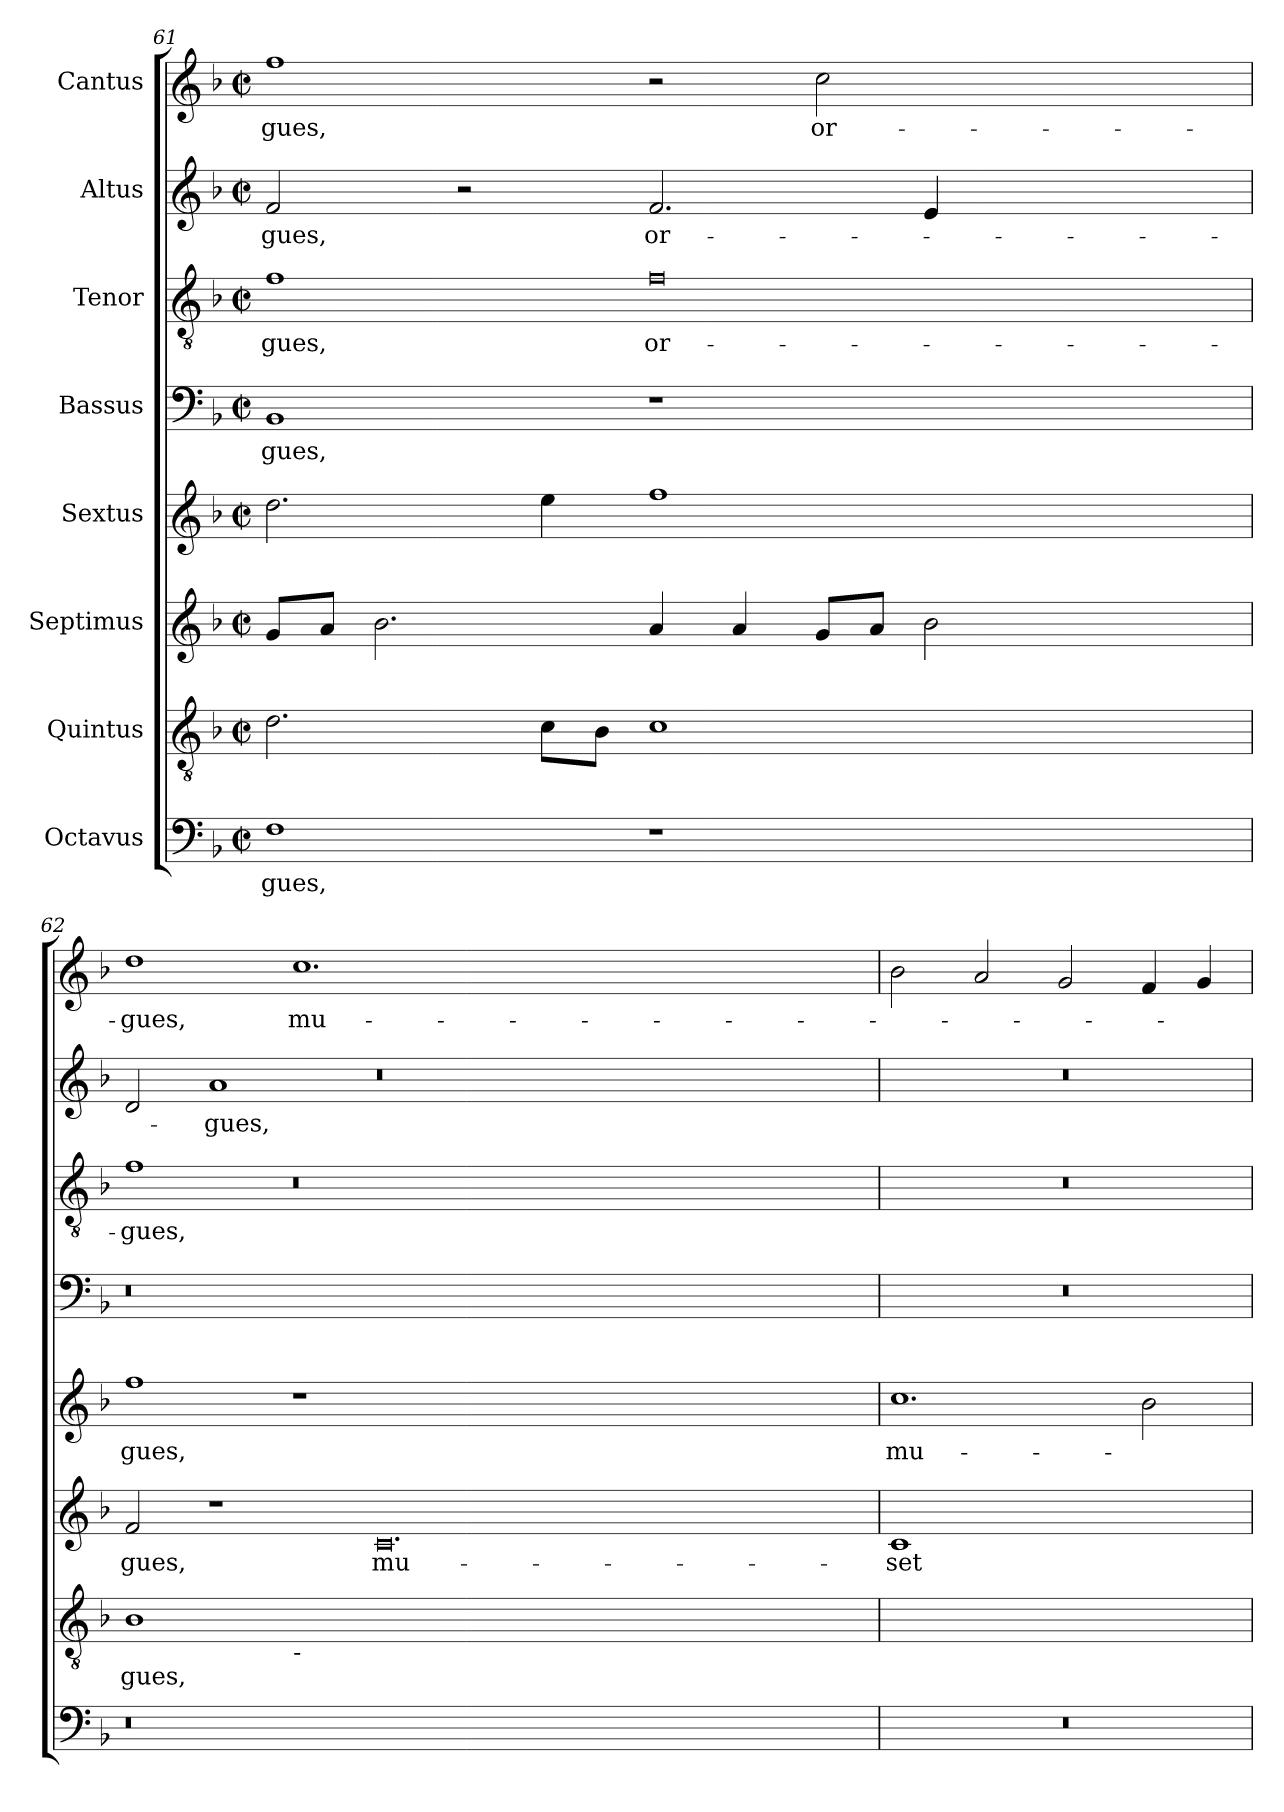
**kern	**text	**kern	**text	**kern	**text	**kern	**text	**kern	**text	**kern	**text	**kern	**text	**kern	**text
*part8	*part8	*part7	*part7	*part6	*part6	*part5	*part5	*part4	*part4	*part3	*part3	*part2	*part2	*part1	*part1
*staff8	*staff8	*staff7	*staff7	*staff6	*staff6	*staff5	*staff5	*staff4	*staff4	*staff3	*staff3	*staff2	*staff2	*staff1	*staff1
*I"Octavus	*	*I"Quintus	*	*I"Septimus	*	*I"Sextus	*	*I"Bassus	*	*I"Tenor	*	*I"Altus	*	*I"Cantus	*
*clefF4	*	*clefGv2	*	*clefG2	*	*clefG2	*	*clefF4	*	*clefGv2	*	*clefG2	*	*clefG2	*
*k[b-]	*	*k[b-]	*	*k[b-]	*	*k[b-]	*	*k[b-]	*	*k[b-]	*	*k[b-]	*	*k[b-]	*
*F:	*	*F:	*	*F:	*	*F:	*	*F:	*	*F:	*	*F:	*	*F:	*
*M4/2	*	*M4/2	*	*M4/2	*	*M4/2	*	*M4/2	*	*M4/2	*	*M4/2	*	*M4/2	*
*met(c|)	*	*met(c|)	*	*met(c|)	*	*met(c|)	*	*met(c|)	*	*met(c|)	*	*met(c|)	*	*met(c|)	*
=61A	=61A	=61A	=61A	=61A	=61A	=61A	=61A	=61A	=61A	=61A	=61A	=61A	=61A	=61A	=61A
!	!LO:LY:b	!	!	!	!	!	!	!	!LO:LY:b	!	!LO:LY:b	!	!LO:LY:b	!	!LO:LY:b
1F	-gues,	2.d	.	8gL	.	2.dd	.	1BB-	-gues,	1f	-gues,	2f	-gues,	1ff	-gues,
.	.	.	.	8aJ	.	.	.	.	.	.	.	.	.	.	.
.	.	.	.	2.b-	.	.	.	.	.	.	.	.	.	.	.
.	.	.	.	.	.	.	.	.	.	.	.	2r	.	.	.
.	.	8cL	.	.	.	4ee	.	.	.	.	.	.	.	.	.
.	.	8B-J	.	.	.	.	.	.	.	.	.	.	.	.	.
!	!	!	!	!	!	!	!	!	!	!	!LO:LY:b	!	!LO:LY:b	!	!
1r	.	1c	.	4a	.	1ff	.	1r	.	0f	or-	2.f	or-	2r	.
.	.	.	.	4a	.	.	.	.	.	.	.	.	.	.	.
!	!	!	!	!	!	!	!	!	!	!	!	!	!	!	!LO:LY:b
.	.	.	.	8gL	.	.	.	.	.	.	.	.	.	2cc	or-
.	.	.	.	8aJ	.	.	.	.	.	.	.	.	.	.	.
.	.	.	.	2b-	.	.	.	.	.	.	.	4e	.	.	.
1ryy	.	1ryy	.	.	.	1ryy	.	1ryy	.	.	.	1ryy	.	1ryy	.
.	.	.	.	2.ryy	.	.	.	.	.	.	.	.	.	.	.
=62A	=62A	=62A	=62A	=62A	=62A	=62A	=62A	=62A	=62A	=62A	=62A	=62A	=62A	=62A	=62A
!	!	!	!LO:LY:b	!	!LO:LY:b	!	!LO:LY:b	!	!	!	!LO:LY:b	!	!	!	!LO:LY:b
0r	.	1B-	-gues,	2f	-gues,	1ff	-gues,	0r	.	1f	-gues,	2d	.	1dd	-gues,
!	!	!	!	!	!	!	!	!	!	!	!	!	!LO:LY:b	!	!
.	.	.	.	1r	.	.	.	.	.	.	.	1a	-gues,	.	.
!	!	!LO:TX:b:t=-	!	!	!	!	!	!	!	!	!	!	!	!	!
!	!	!	!LO:LY:b	!	!	!	!	!	!	!	!	!	!	!	!LO:LY:b
.	.	[1Fyy	mu	.	.	1r	.	.	.	0r	.	.	.	1.cc	mu-
!	!	!	!	!	!LO:LY:b	!	!	!	!	!	!	!	!	!	!
.	.	.	.	0.c	mu-	.	.	.	.	.	.	0r	.	.	.
0ryy	.	0ryy	.	.	.	0ryy	.	0ryy	.	.	.	.	.	.	.
.	.	.	.	.	.	.	.	.	.	.	.	.	.	0ryy	.
.	.	.	.	.	.	.	.	.	.	1.ryy	.	.	.	.	.
.	.	.	.	.	.	.	.	.	.	.	.	1ryy	.	.	.
2ryy	.	2ryy	.	.	.	2ryy	.	2ryy	.	.	.	.	.	.	.
=63A	=63A	=63A	=63A	=63A	=63A	=63A	=63A	=63A	=63A	=63A	=63A	=63A	=63A	=63A	=63A
!	!	!	!	!	!LO:LY:b	!	!LO:LY:b	!	!	!	!	!	!	!	!
0r	.	0Fyy_	.	1c	-set-	1.cc	mu-	0r	.	0r	.	0r	.	2b-	.
.	.	.	.	.	.	.	.	.	.	.	.	.	.	2a	.
.	.	.	.	1ryy	.	.	.	.	.	.	.	.	.	2g	.
.	.	.	.	.	.	2b-	.	.	.	.	.	.	.	4f	.
.	.	.	.	.	.	.	.	.	.	.	.	.	.	4g	.
=	=	=	=	=	=	=	=	=	=	=	=	=	=	=	=
*-	*-	*-	*-	*-	*-	*-	*-	*-	*-	*-	*-	*-	*-	*-	*-
